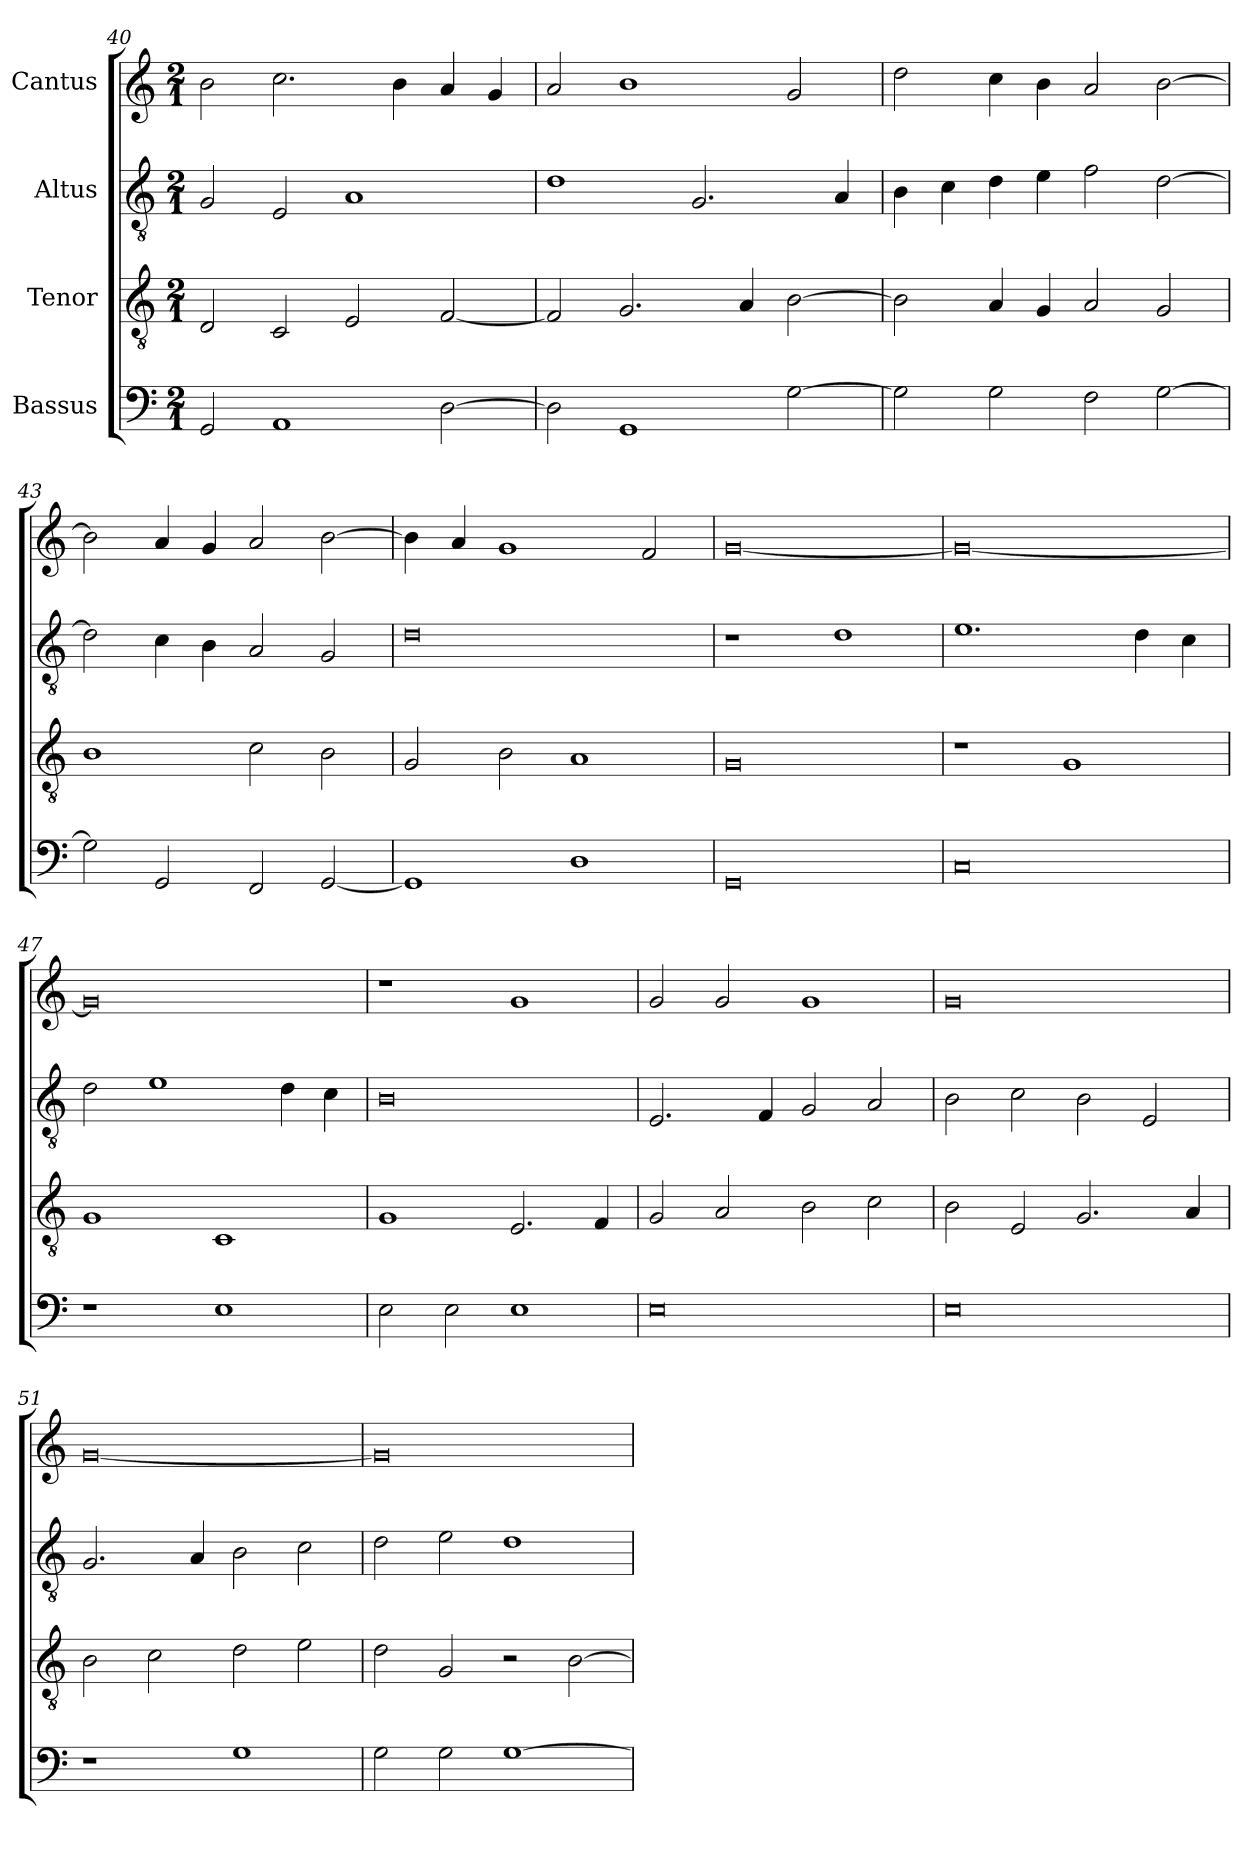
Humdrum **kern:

**kern	**kern	**kern	**kern
*part4	*part3	*part2	*part1
*staff4	*staff3	*staff2	*staff1
*I"Bassus	*I"Tenor	*I"Altus	*I"Cantus
*clefF4	*clefGv2	*clefGv2	*clefG2
*	*ITrd7c12	*ITrd7c12	*
*k[]	*k[]	*k[]	*k[]
*C:	*C:	*C:	*C:
*M2/1	*M2/1	*M2/1	*M2/1
=40	=40	=40	=40
2GGi/	2DDi/	2GGi/	2bi\
1AAi	2CCi/	2EEi/	2.cci\
.	2EEi/	1AAi	.
.	.	.	4bi\
[>2Di\	[<2FFi/	.	4ai/
.	.	.	4gi/
=41	=41	=41	=41
2Di\]	2FFi/]	1Di	2ai/
1GGi	2.GGi/	.	1bi
.	.	2.GGi/	.
.	4AAi/	.	.
[>2Gi\	[>2BBi\	.	2gi/
.	.	4AAi/	.
=42	=42	=42	=42
2Gi\]	2BBi\]	4BBi\	2ddi\
.	.	4Ci\	.
2Gi\	4AAi/	4Di\	4cci\
.	4GGi/	4Ei\	4bi\
2Fi\	2AAi/	2Fi\	2ai/
[>2Gi\	2GGi/	[>2Di\	[>2bi\
=43	=43	=43	=43
2Gi\]	1BBi	2Di\]	2bi\]
2GGi/	.	4Ci\	4ai/
.	.	4BBi\	4gi/
2FFi/	2Ci\	2AAi/	2ai/
[<2GGi/	2BBi\	2GGi/	[>2bi\
!!LO:LB:g=z
=44	=44	=44	=44
1GGi]	2GGi/	0Di	4bi\]
.	.	.	4ai/
.	2BBi\	.	1gi
1Di	1AAi	.	.
.	.	.	2fi/
=45	=45	=45	=45
0GGi	0GGi	1r	[<0gi
.	.	1Di	.
=46	=46	=46	=46
0Ci	1r	1.Ei	0gi_<
.	1GGi	.	.
.	.	4Di\	.
.	.	4Ci\	.
=47	=47	=47	=47
1r	1GGi	2Di\	0gi]
.	.	1Ei	.
1Ei	1CCi	.	.
.	.	4Di\	.
.	.	4Ci\	.
=48	=48	=48	=48
2Ei\	1GGi	0BBi	1r
2Ei\	.	.	.
1Ei	2.EEi/	.	1gi
.	4FFi/	.	.
=49	=49	=49	=49
0Ei	2GGi/	2.EEi/	2gi/
.	2AAi/	.	2gi/
.	.	4FFi/	.
.	2BBi\	2GGi/	1gi
.	2Ci\	2AAi/	.
!!LO:LB:g=z
=50	=50	=50	=50
0Ei	2BBi\	2BBi\	0gi
.	2EEi/	2Ci\	.
.	2.GGi/	2BBi\	.
.	.	2EEi/	.
.	4AAi/	.	.
=51	=51	=51	=51
1r	2BBi\	2.GGi/	[<0gi
.	2Ci\	.	.
.	.	4AAi/	.
1Gi	2Di\	2BBi\	.
.	2Ei\	2Ci\	.
=52	=52	=52	=52
2Gi\	2Di\	2Di\	0gi]
2Gi\	2GGi/	2Ei\	.
[>1Gi	2r	1Di	.
.	[>2BBi\	.	.
=	=	=	=
*-	*-	*-	*-
